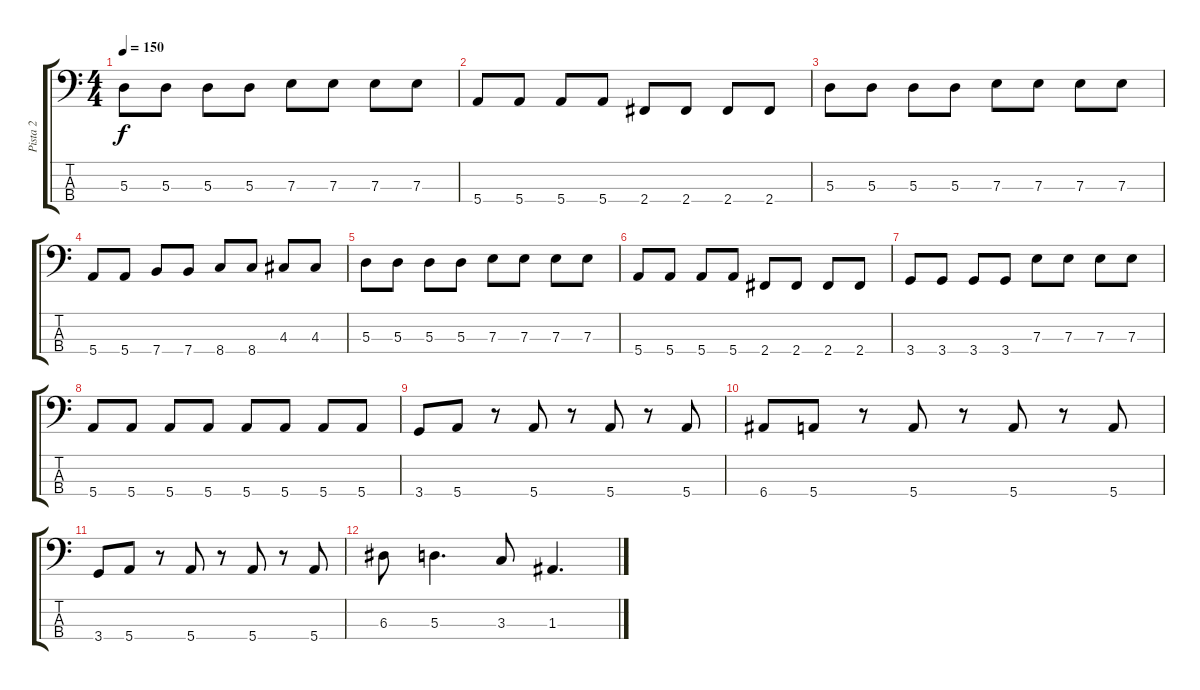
\track ("Pista 2" "Pista 2") {mute instrument electricbassfinger}
\staff {score tabs}
\tuning (G2 D2 A1 E1) {hide}
\ts (4 4)
\tempo 150
\clef f4
\ks c
5.3.8{dy f} 5.3.8 5.3.8 5.3.8 7.3.8 7.3.8 7.3.8 7.3.8 |
5.4.8 5.4.8 5.4.8 5.4.8 2.4.8 2.4.8 2.4.8 2.4.8 |
5.3.8 5.3.8 5.3.8 5.3.8 7.3.8 7.3.8 7.3.8 7.3.8 |
5.4.8 5.4.8 7.4.8 7.4.8 8.4.8 8.4.8 4.3.8 4.3.8 |
5.3.8 5.3.8 5.3.8 5.3.8 7.3.8 7.3.8 7.3.8 7.3.8 |
5.4.8 5.4.8 5.4.8 5.4.8 2.4.8 2.4.8 2.4.8 2.4.8 |
3.4.8 3.4.8 3.4.8 3.4.8 7.3.8 7.3.8 7.3.8 7.3.8 |
5.4.8 5.4.8 5.4.8 5.4.8 5.4.8 5.4.8 5.4.8 5.4.8 |
3.4.8 5.4.8 r.8 5.4.8 r.8 5.4.8 r.8 5.4.8 |
6.4.8 5.4.8 r.8 5.4.8 r.8 5.4.8 r.8 5.4.8 |
3.4.8 5.4.8 r.8 5.4.8 r.8 5.4.8 r.8 5.4.8 |
6.3.8 5.3.4{d} 3.3.8 1.3.4{d}
